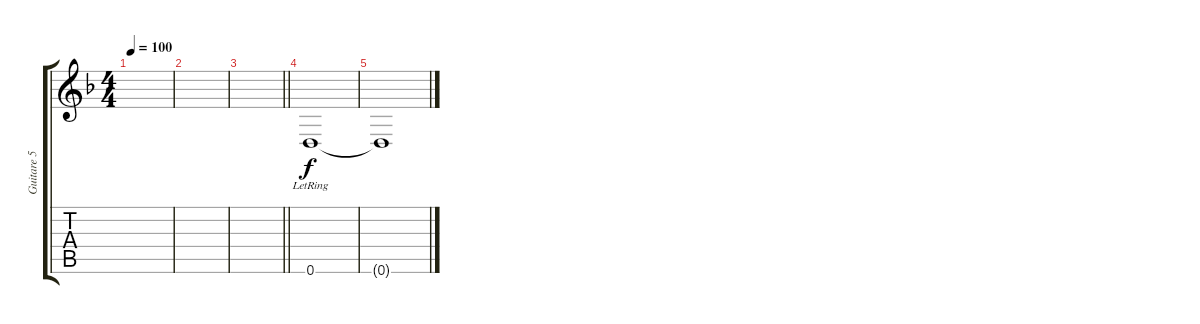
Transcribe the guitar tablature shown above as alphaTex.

\track ("Guitare 5" "Guitare 5") {instrument acousticguitarsteel}
\staff {score tabs}
\tuning (E4 B3 G3 D3 A2 D2) {hide}
\ts (4 4)
\tempo 100
\clef g2
\ks dminor
|
|
\barLineRight lightlight
|
0.6{lr}.1{volume 16 instrument distortionguitar} |
0.6{t}.1
